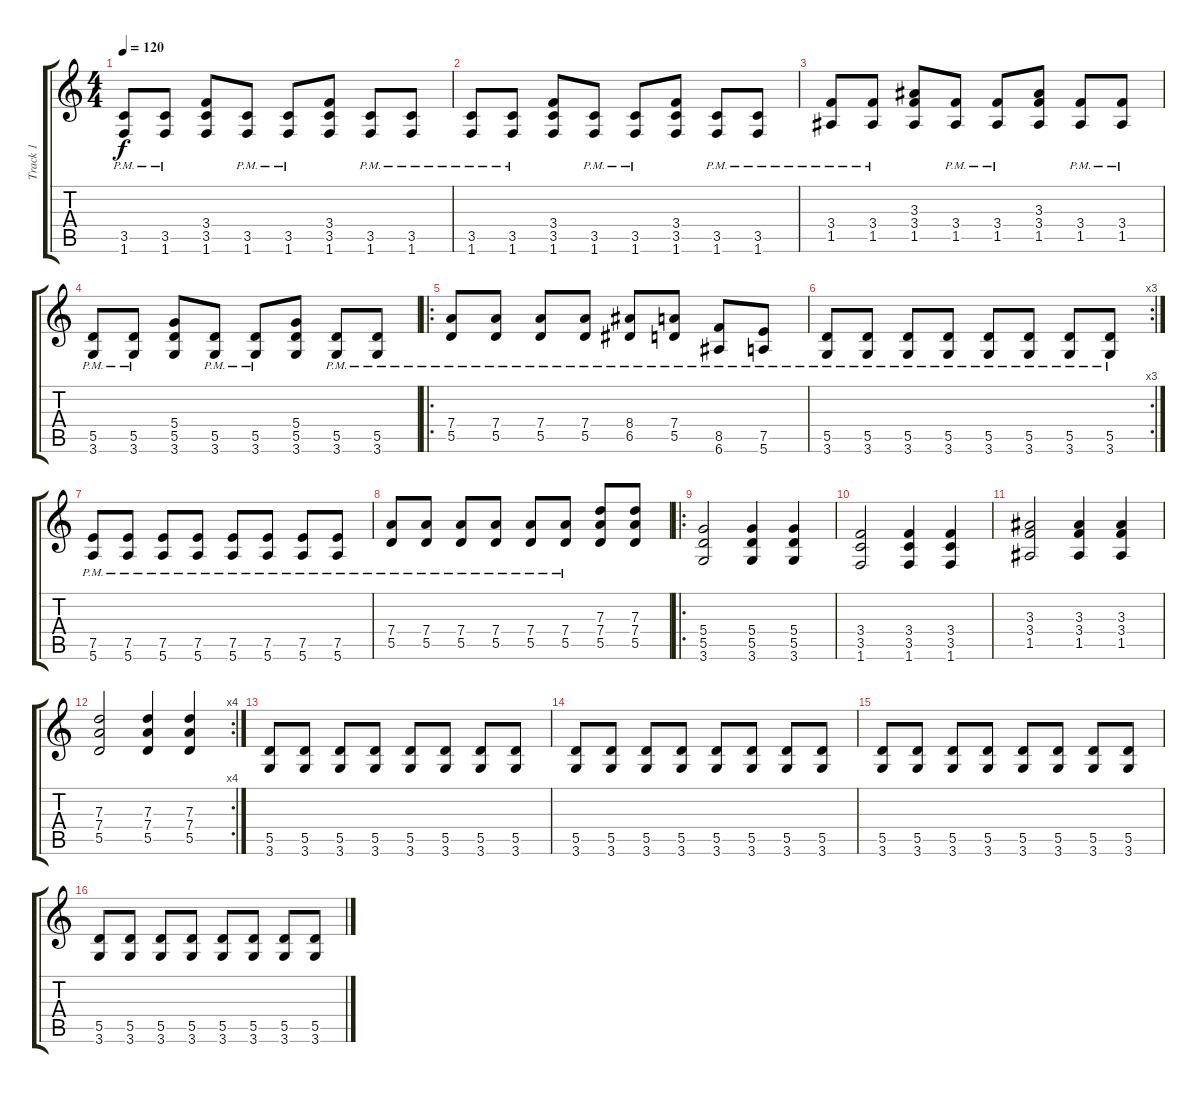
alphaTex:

\track ("Track 1" "Track 1") {instrument distortionguitar}
\staff {score tabs}
\tuning (E4 B3 G3 D3 A2 E2) {hide}
\ts (4 4)
\tempo 120
\clef g2
\ks c
(3.5{pm} 1.6{pm}).8{dy f} (3.5{pm} 1.6{pm}).8 (3.4 3.5 1.6).8 (3.5{pm} 1.6{pm}).8 (3.5{pm} 1.6{pm}).8 (3.4 3.5 1.6).8 (3.5{pm} 1.6{pm}).8 (3.5{pm} 1.6{pm}).8 |
(3.5{pm} 1.6{pm}).8 (3.5{pm} 1.6{pm}).8 (3.4 3.5 1.6).8 (3.5{pm} 1.6{pm}).8 (3.5{pm} 1.6{pm}).8 (3.4 3.5 1.6).8 (3.5{pm} 1.6{pm}).8 (3.5{pm} 1.6{pm}).8 |
(3.4{pm} 1.5{pm}).8 (3.4{pm} 1.5{pm}).8 (3.3 3.4 1.5).8 (3.4{pm} 1.5{pm}).8 (3.4{pm} 1.5{pm}).8 (3.3 3.4 1.5).8 (3.4{pm} 1.5{pm}).8 (3.4{pm} 1.5{pm}).8 |
(5.5{pm} 3.6{pm}).8 (5.5{pm} 3.6{pm}).8 (5.4 5.5 3.6).8 (5.5{pm} 3.6{pm}).8 (5.5{pm} 3.6{pm}).8 (5.4 5.5 3.6).8 (5.5{pm} 3.6{pm}).8 (5.5{pm} 3.6{pm}).8 |
\ro
(7.4{pm} 5.5{pm}).8 (7.4{pm} 5.5{pm}).8 (7.4{pm} 5.5{pm}).8 (7.4{pm} 5.5{pm}).8 (8.4{pm} 6.5{pm}).8 (7.4{pm} 5.5{pm}).8 (8.5{pm} 6.6{pm}).8 (7.5{pm} 5.6{pm}).8 |
\rc 3
(5.5{pm} 3.6{pm}).8 (5.5{pm} 3.6{pm}).8 (5.5{pm} 3.6{pm}).8 (5.5{pm} 3.6{pm}).8 (5.5{pm} 3.6{pm}).8 (5.5{pm} 3.6{pm}).8 (5.5{pm} 3.6{pm}).8 (5.5{pm} 3.6{pm}).8 |
(7.5{pm} 5.6{pm}).8 (7.5{pm} 5.6{pm}).8 (7.5{pm} 5.6{pm}).8 (7.5{pm} 5.6{pm}).8 (7.5{pm} 5.6{pm}).8 (7.5{pm} 5.6{pm}).8 (7.5{pm} 5.6{pm}).8 (7.5{pm} 5.6{pm}).8 |
(7.4{pm} 5.5{pm}).8 (7.4{pm} 5.5{pm}).8 (7.4{pm} 5.5{pm}).8 (7.4{pm} 5.5{pm}).8 (7.4{pm} 5.5{pm}).8 (7.4{pm} 5.5{pm}).8 (7.3 7.4 5.5).8 (7.3 7.4 5.5).8 |
\ro
(5.4 5.5 3.6).2 (5.4 5.5 3.6).4 (5.4 5.5 3.6).4 |
(3.4 3.5 1.6).2 (3.4 3.5 1.6).4 (3.4 3.5 1.6).4 |
(3.3 3.4 1.5).2 (3.3 3.4 1.5).4 (3.3 3.4 1.5).4 |
\rc 4
(7.3 7.4 5.5).2 (7.3 7.4 5.5).4 (7.3 7.4 5.5).4 |
(5.5 3.6).8 (5.5 3.6).8 (5.5 3.6).8 (5.5 3.6).8 (5.5 3.6).8 (5.5 3.6).8 (5.5 3.6).8 (5.5 3.6).8 |
(5.5 3.6).8 (5.5 3.6).8 (5.5 3.6).8 (5.5 3.6).8 (5.5 3.6).8 (5.5 3.6).8 (5.5 3.6).8 (5.5 3.6).8 |
(5.5 3.6).8 (5.5 3.6).8 (5.5 3.6).8 (5.5 3.6).8 (5.5 3.6).8 (5.5 3.6).8 (5.5 3.6).8 (5.5 3.6).8 |
(5.5 3.6).8 (5.5 3.6).8 (5.5 3.6).8 (5.5 3.6).8 (5.5 3.6).8 (5.5 3.6).8 (5.5 3.6).8 (5.5 3.6).8
